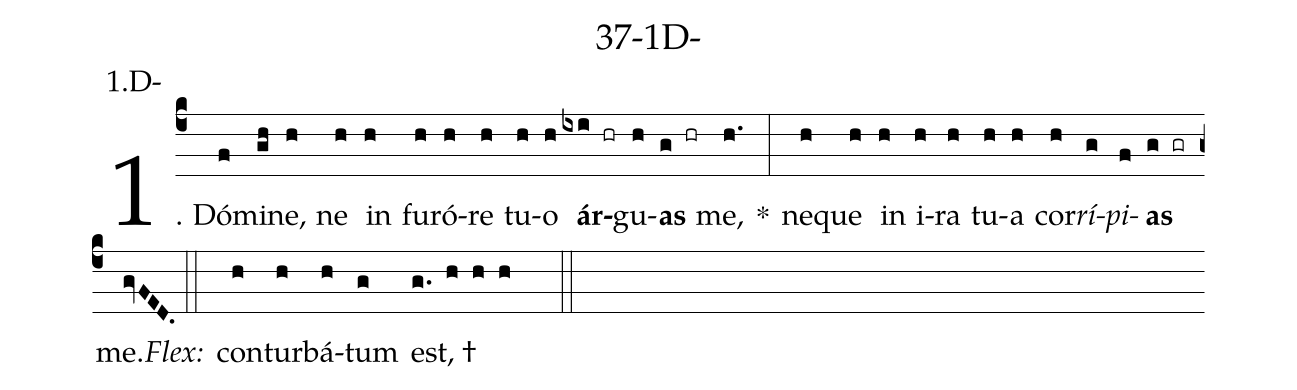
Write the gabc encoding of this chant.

name: 37-1D-;
annotation: 1.D-;
%%
(c4)1. Dó(f)mi(gh)ne,(h) ne(h) in(h) fu(h)ró(h)re(h) tu(h)o(h) <b>ár</b>(ixi hr)gu(h)<b>as</b>(g hr) me,(h.) *(:) ne(h)que(h) in(h) i(h)ra(h) tu(h)a(h) cor(h)<i>rí</i>(g)<i>pi</i>(f)<b>as</b>(g gr) me.(gvFED.) (::)
<i>Flex:</i>()  con(h)tur(h)bá(h)tum(g) est, †(g. h h h  ::)
